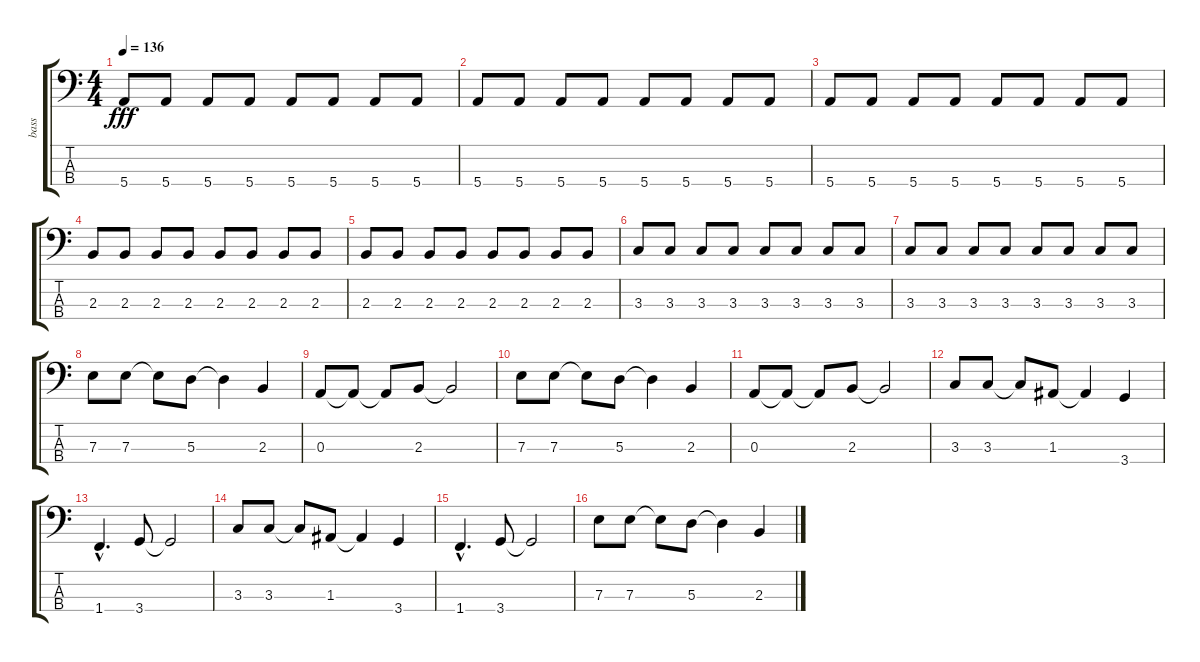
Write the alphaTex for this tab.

\track ("bass" "bass") {instrument electricbassfinger}
\staff {score tabs}
\tuning (G2 D2 A1 E1) {hide}
\ts (4 4)
\tempo 136
\clef f4
\ks c
5.4.8{dy fff} 5.4.8 5.4.8 5.4.8 5.4.8 5.4.8 5.4.8 5.4.8 |
5.4.8 5.4.8 5.4.8 5.4.8 5.4.8 5.4.8 5.4.8 5.4.8 |
5.4.8 5.4.8 5.4.8 5.4.8 5.4.8 5.4.8 5.4.8 5.4.8 |
2.3.8 2.3.8 2.3.8 2.3.8 2.3.8 2.3.8 2.3.8 2.3.8 |
2.3.8 2.3.8 2.3.8 2.3.8 2.3.8 2.3.8 2.3.8 2.3.8 |
3.3.8 3.3.8 3.3.8 3.3.8 3.3.8 3.3.8 3.3.8 3.3.8 |
3.3.8 3.3.8 3.3.8 3.3.8 3.3.8 3.3.8 3.3.8 3.3.8 |
7.3.8 7.3.8 7.3{t}.8 5.3.8 5.3{t}.4 2.3.4 |
0.3.8 0.3{t}.8 0.3{t}.8 2.3.8 2.3{t}.2 |
7.3.8 7.3.8 7.3{t}.8 5.3.8 5.3{t}.4 2.3.4 |
0.3.8 0.3{t}.8 0.3{t}.8 2.3.8 2.3{t}.2 |
3.3.8 3.3.8 3.3{t}.8 1.3.8 1.3{t}.4 3.4.4 |
1.4{hac}.4{d} 3.4.8 3.4{t}.2 |
3.3.8 3.3.8 3.3{t}.8 1.3.8 1.3{t}.4 3.4.4 |
1.4{hac}.4{d} 3.4.8 3.4{t}.2 |
7.3.8 7.3.8 7.3{t}.8 5.3.8 5.3{t}.4 2.3.4
